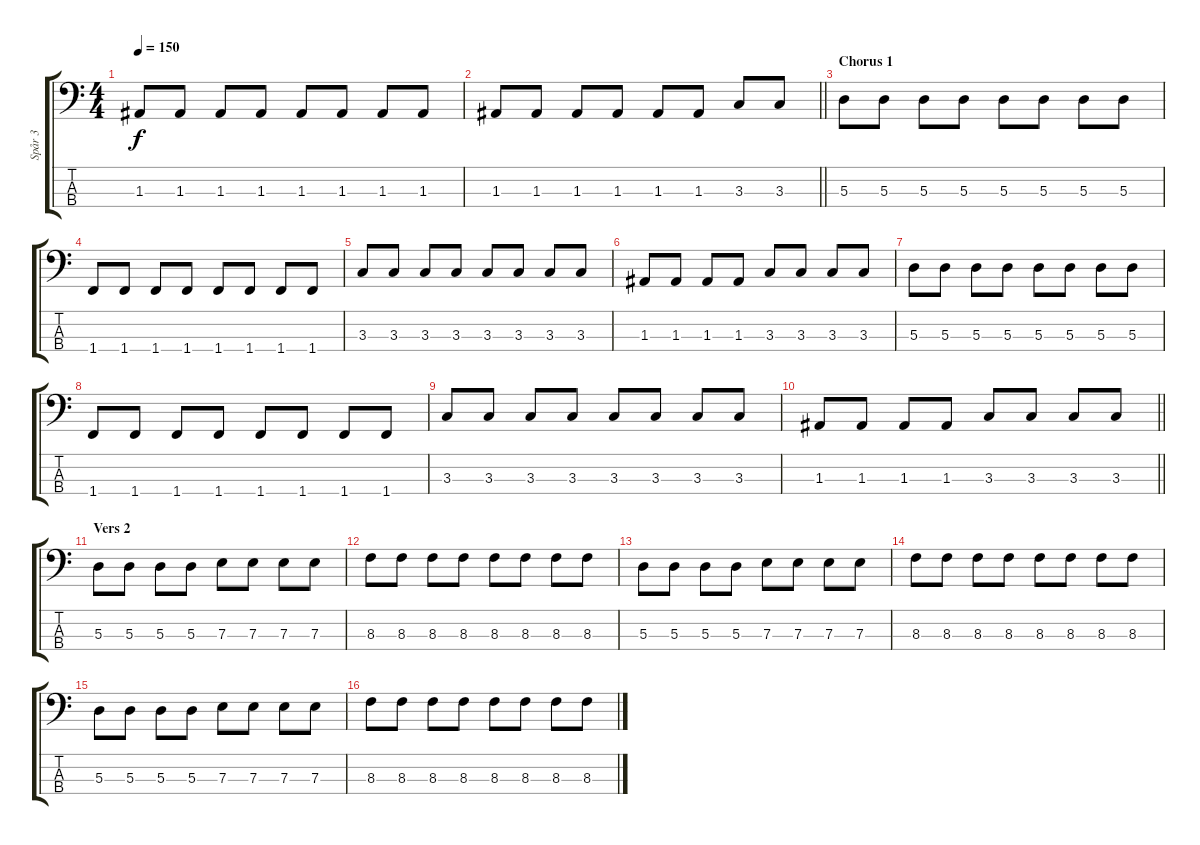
\track ("Spår 3" "Spår 3") {instrument electricbassfinger}
\staff {score tabs}
\tuning (G2 D2 A1 E1) {hide}
\ts (4 4)
\tempo 150
\clef f4
\ks c
1.3.8{dy f} 1.3.8 1.3.8 1.3.8 1.3.8 1.3.8 1.3.8 1.3.8 |
\barLineRight lightlight
1.3.8 1.3.8 1.3.8 1.3.8 1.3.8 1.3.8 3.3.8 3.3.8 |
\section ("" "Chorus 1")
5.3.8 5.3.8 5.3.8 5.3.8 5.3.8 5.3.8 5.3.8 5.3.8 |
1.4.8 1.4.8 1.4.8 1.4.8 1.4.8 1.4.8 1.4.8 1.4.8 |
3.3.8 3.3.8 3.3.8 3.3.8 3.3.8 3.3.8 3.3.8 3.3.8 |
1.3.8 1.3.8 1.3.8 1.3.8 3.3.8 3.3.8 3.3.8 3.3.8 |
5.3.8 5.3.8 5.3.8 5.3.8 5.3.8 5.3.8 5.3.8 5.3.8 |
1.4.8 1.4.8 1.4.8 1.4.8 1.4.8 1.4.8 1.4.8 1.4.8 |
3.3.8 3.3.8 3.3.8 3.3.8 3.3.8 3.3.8 3.3.8 3.3.8 |
\barLineRight lightlight
1.3.8 1.3.8 1.3.8 1.3.8 3.3.8 3.3.8 3.3.8 3.3.8 |
\section ("" "Vers 2")
5.3.8 5.3.8 5.3.8 5.3.8 7.3.8 7.3.8 7.3.8 7.3.8 |
8.3.8 8.3.8 8.3.8 8.3.8 8.3.8 8.3.8 8.3.8 8.3.8 |
5.3.8 5.3.8 5.3.8 5.3.8 7.3.8 7.3.8 7.3.8 7.3.8 |
8.3.8 8.3.8 8.3.8 8.3.8 8.3.8 8.3.8 8.3.8 8.3.8 |
5.3.8 5.3.8 5.3.8 5.3.8 7.3.8 7.3.8 7.3.8 7.3.8 |
8.3.8 8.3.8 8.3.8 8.3.8 8.3.8 8.3.8 8.3.8 8.3.8
